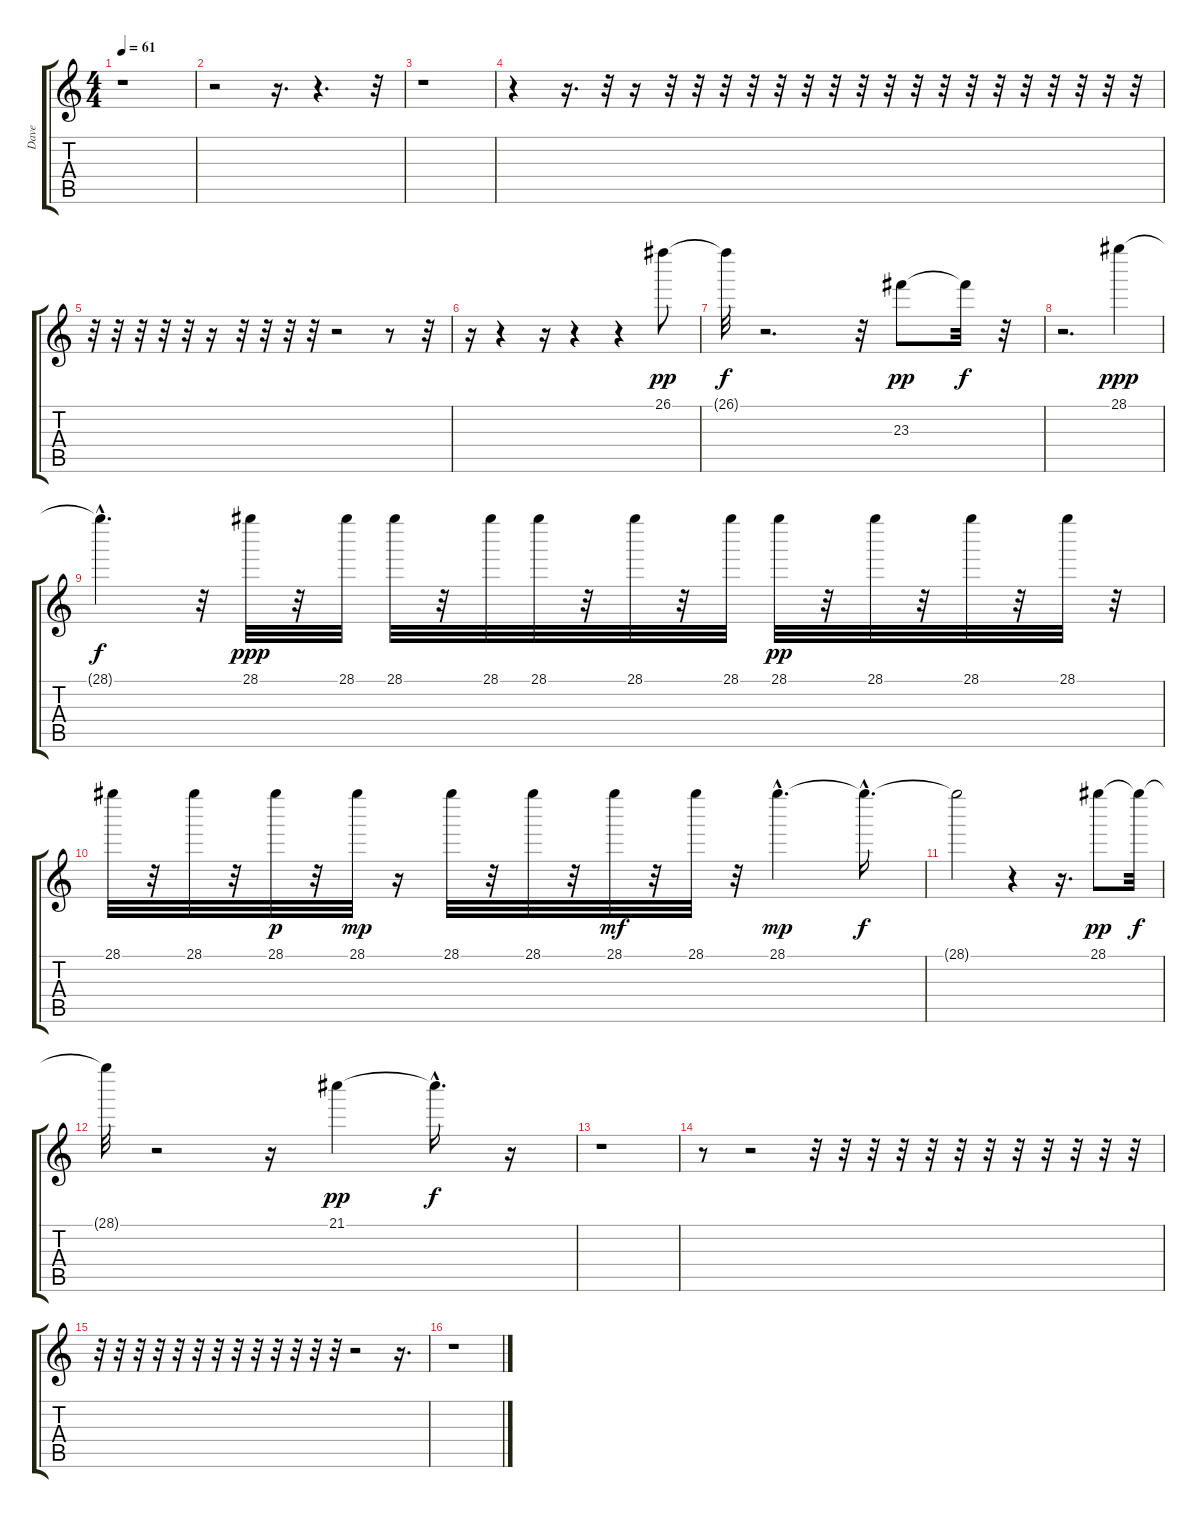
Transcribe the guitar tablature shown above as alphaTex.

\track ("Dave" "Dave") {instrument electricguitarjazz}
\staff {score tabs}
\tuning (E4 B3 G3 D3 A2 E2) {hide}
\ts (4 4)
\tempo 61
\clef g2
\ks c
r.1{dy f} |
r.2 r.16{d} r.4{d} r.32 |
r.1 |
r.4 r.16{d} r.32 r.16 r.32 r.32 r.32 r.32 r.32 r.32 r.32 r.32 r.32 r.32 r.32 r.32 r.32 r.32 r.32 r.32 r.32 r.32 |
r.32 r.32 r.32 r.32 r.32 r.16 r.32 r.32 r.32 r.32 r.2 r.8 r.32 |
r.16 r.4 r.16 r.4 r.4 26.1.8{dy pp} |
26.1{t}.32{dy f} r.2{d} r.32 23.3.8{dy pp} 23.3{t}.32{dy f} r.32 |
r.2{d} 28.1.4{dy ppp} |
28.1{hac t}.4{d dy f} r.32 28.1.32{dy ppp} r.32 28.1.32 28.1.32 r.32 28.1.32 28.1.32 r.32 28.1.32 r.32 28.1.32 28.1.32{dy pp} r.32 28.1.32 r.32 28.1.32 r.32 28.1.32 r.32 |
28.1.32 r.32 28.1.32 r.32 28.1.32{dy p} r.32 28.1.32{dy mp} r.16 28.1.32 r.32 28.1.32 r.32 28.1.32{dy mf} r.32 28.1.32 r.32 28.1{hac}.4{d dy mp} 28.1{hac t}.16{d dy f} |
28.1{t}.2 r.4 r.16{d} 28.1.8{dy pp} 28.1{t}.32{dy f} |
28.1{t}.32 r.2 r.16 21.1.4{dy pp} 21.1{hac t}.16{d dy f} r.16 |
r.1 |
r.8 r.2 r.32 r.32 r.32 r.32 r.32 r.32 r.32 r.32 r.32 r.32 r.32 r.32 |
r.32 r.32 r.32 r.32 r.32 r.32 r.32 r.32 r.32 r.32 r.32 r.32 r.32 r.2 r.16{d} |
r.1
